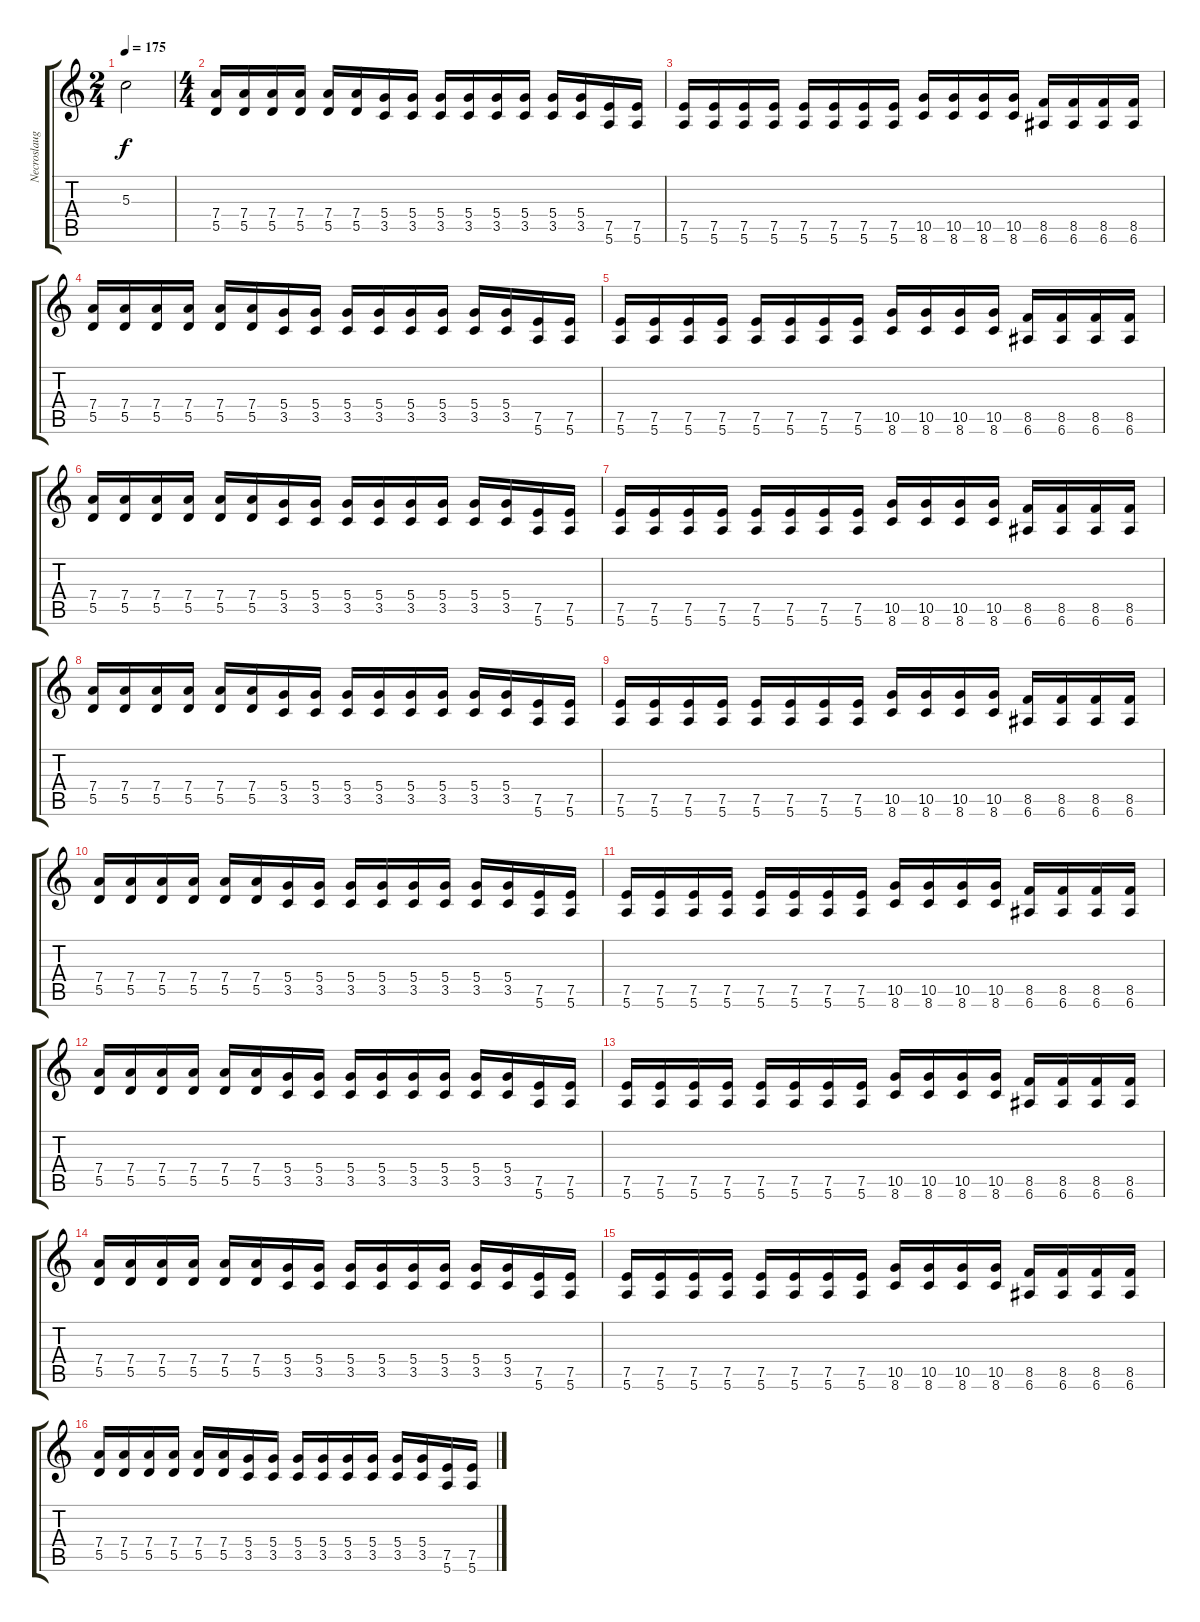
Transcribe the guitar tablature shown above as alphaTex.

\track ("Necroslaughter" "Necroslaug") {instrument distortionguitar}
\staff {score tabs}
\tuning (E4 B3 G3 D3 A2 E2) {hide}
\ts (2 4)
\tempo 175
\clef g2
\ks c
5.3.2{dy f} |
\ts (4 4)
(7.4 5.5).16 (7.4 5.5).16 (7.4 5.5).16 (7.4 5.5).16 (7.4 5.5).16 (7.4 5.5).16 (5.4 3.5).16 (5.4 3.5).16 (5.4 3.5).16 (5.4 3.5).16 (5.4 3.5).16 (5.4 3.5).16 (5.4 3.5).16 (5.4 3.5).16 (7.5 5.6).16 (7.5 5.6).16 |
(7.5 5.6).16 (7.5 5.6).16 (7.5 5.6).16 (7.5 5.6).16 (7.5 5.6).16 (7.5 5.6).16 (7.5 5.6).16 (7.5 5.6).16 (10.5 8.6).16 (10.5 8.6).16 (10.5 8.6).16 (10.5 8.6).16 (8.5 6.6).16 (8.5 6.6).16 (8.5 6.6).16 (8.5 6.6).16 |
(7.4 5.5).16 (7.4 5.5).16 (7.4 5.5).16 (7.4 5.5).16 (7.4 5.5).16 (7.4 5.5).16 (5.4 3.5).16 (5.4 3.5).16 (5.4 3.5).16 (5.4 3.5).16 (5.4 3.5).16 (5.4 3.5).16 (5.4 3.5).16 (5.4 3.5).16 (7.5 5.6).16 (7.5 5.6).16 |
(7.5 5.6).16 (7.5 5.6).16 (7.5 5.6).16 (7.5 5.6).16 (7.5 5.6).16 (7.5 5.6).16 (7.5 5.6).16 (7.5 5.6).16 (10.5 8.6).16 (10.5 8.6).16 (10.5 8.6).16 (10.5 8.6).16 (8.5 6.6).16 (8.5 6.6).16 (8.5 6.6).16 (8.5 6.6).16 |
(7.4 5.5).16 (7.4 5.5).16 (7.4 5.5).16 (7.4 5.5).16 (7.4 5.5).16 (7.4 5.5).16 (5.4 3.5).16 (5.4 3.5).16 (5.4 3.5).16 (5.4 3.5).16 (5.4 3.5).16 (5.4 3.5).16 (5.4 3.5).16 (5.4 3.5).16 (7.5 5.6).16 (7.5 5.6).16 |
(7.5 5.6).16 (7.5 5.6).16 (7.5 5.6).16 (7.5 5.6).16 (7.5 5.6).16 (7.5 5.6).16 (7.5 5.6).16 (7.5 5.6).16 (10.5 8.6).16 (10.5 8.6).16 (10.5 8.6).16 (10.5 8.6).16 (8.5 6.6).16 (8.5 6.6).16 (8.5 6.6).16 (8.5 6.6).16 |
(7.4 5.5).16 (7.4 5.5).16 (7.4 5.5).16 (7.4 5.5).16 (7.4 5.5).16 (7.4 5.5).16 (5.4 3.5).16 (5.4 3.5).16 (5.4 3.5).16 (5.4 3.5).16 (5.4 3.5).16 (5.4 3.5).16 (5.4 3.5).16 (5.4 3.5).16 (7.5 5.6).16 (7.5 5.6).16 |
(7.5 5.6).16 (7.5 5.6).16 (7.5 5.6).16 (7.5 5.6).16 (7.5 5.6).16 (7.5 5.6).16 (7.5 5.6).16 (7.5 5.6).16 (10.5 8.6).16 (10.5 8.6).16 (10.5 8.6).16 (10.5 8.6).16 (8.5 6.6).16 (8.5 6.6).16 (8.5 6.6).16 (8.5 6.6).16 |
(7.4 5.5).16 (7.4 5.5).16 (7.4 5.5).16 (7.4 5.5).16 (7.4 5.5).16 (7.4 5.5).16 (5.4 3.5).16 (5.4 3.5).16 (5.4 3.5).16 (5.4 3.5).16 (5.4 3.5).16 (5.4 3.5).16 (5.4 3.5).16 (5.4 3.5).16 (7.5 5.6).16 (7.5 5.6).16 |
(7.5 5.6).16 (7.5 5.6).16 (7.5 5.6).16 (7.5 5.6).16 (7.5 5.6).16 (7.5 5.6).16 (7.5 5.6).16 (7.5 5.6).16 (10.5 8.6).16 (10.5 8.6).16 (10.5 8.6).16 (10.5 8.6).16 (8.5 6.6).16 (8.5 6.6).16 (8.5 6.6).16 (8.5 6.6).16 |
(7.4 5.5).16 (7.4 5.5).16 (7.4 5.5).16 (7.4 5.5).16 (7.4 5.5).16 (7.4 5.5).16 (5.4 3.5).16 (5.4 3.5).16 (5.4 3.5).16 (5.4 3.5).16 (5.4 3.5).16 (5.4 3.5).16 (5.4 3.5).16 (5.4 3.5).16 (7.5 5.6).16 (7.5 5.6).16 |
(7.5 5.6).16 (7.5 5.6).16 (7.5 5.6).16 (7.5 5.6).16 (7.5 5.6).16 (7.5 5.6).16 (7.5 5.6).16 (7.5 5.6).16 (10.5 8.6).16 (10.5 8.6).16 (10.5 8.6).16 (10.5 8.6).16 (8.5 6.6).16 (8.5 6.6).16 (8.5 6.6).16 (8.5 6.6).16 |
(7.4 5.5).16 (7.4 5.5).16 (7.4 5.5).16 (7.4 5.5).16 (7.4 5.5).16 (7.4 5.5).16 (5.4 3.5).16 (5.4 3.5).16 (5.4 3.5).16 (5.4 3.5).16 (5.4 3.5).16 (5.4 3.5).16 (5.4 3.5).16 (5.4 3.5).16 (7.5 5.6).16 (7.5 5.6).16 |
(7.5 5.6).16 (7.5 5.6).16 (7.5 5.6).16 (7.5 5.6).16 (7.5 5.6).16 (7.5 5.6).16 (7.5 5.6).16 (7.5 5.6).16 (10.5 8.6).16 (10.5 8.6).16 (10.5 8.6).16 (10.5 8.6).16 (8.5 6.6).16 (8.5 6.6).16 (8.5 6.6).16 (8.5 6.6).16 |
(7.4 5.5).16 (7.4 5.5).16 (7.4 5.5).16 (7.4 5.5).16 (7.4 5.5).16 (7.4 5.5).16 (5.4 3.5).16 (5.4 3.5).16 (5.4 3.5).16 (5.4 3.5).16 (5.4 3.5).16 (5.4 3.5).16 (5.4 3.5).16 (5.4 3.5).16 (7.5 5.6).16 (7.5 5.6).16
